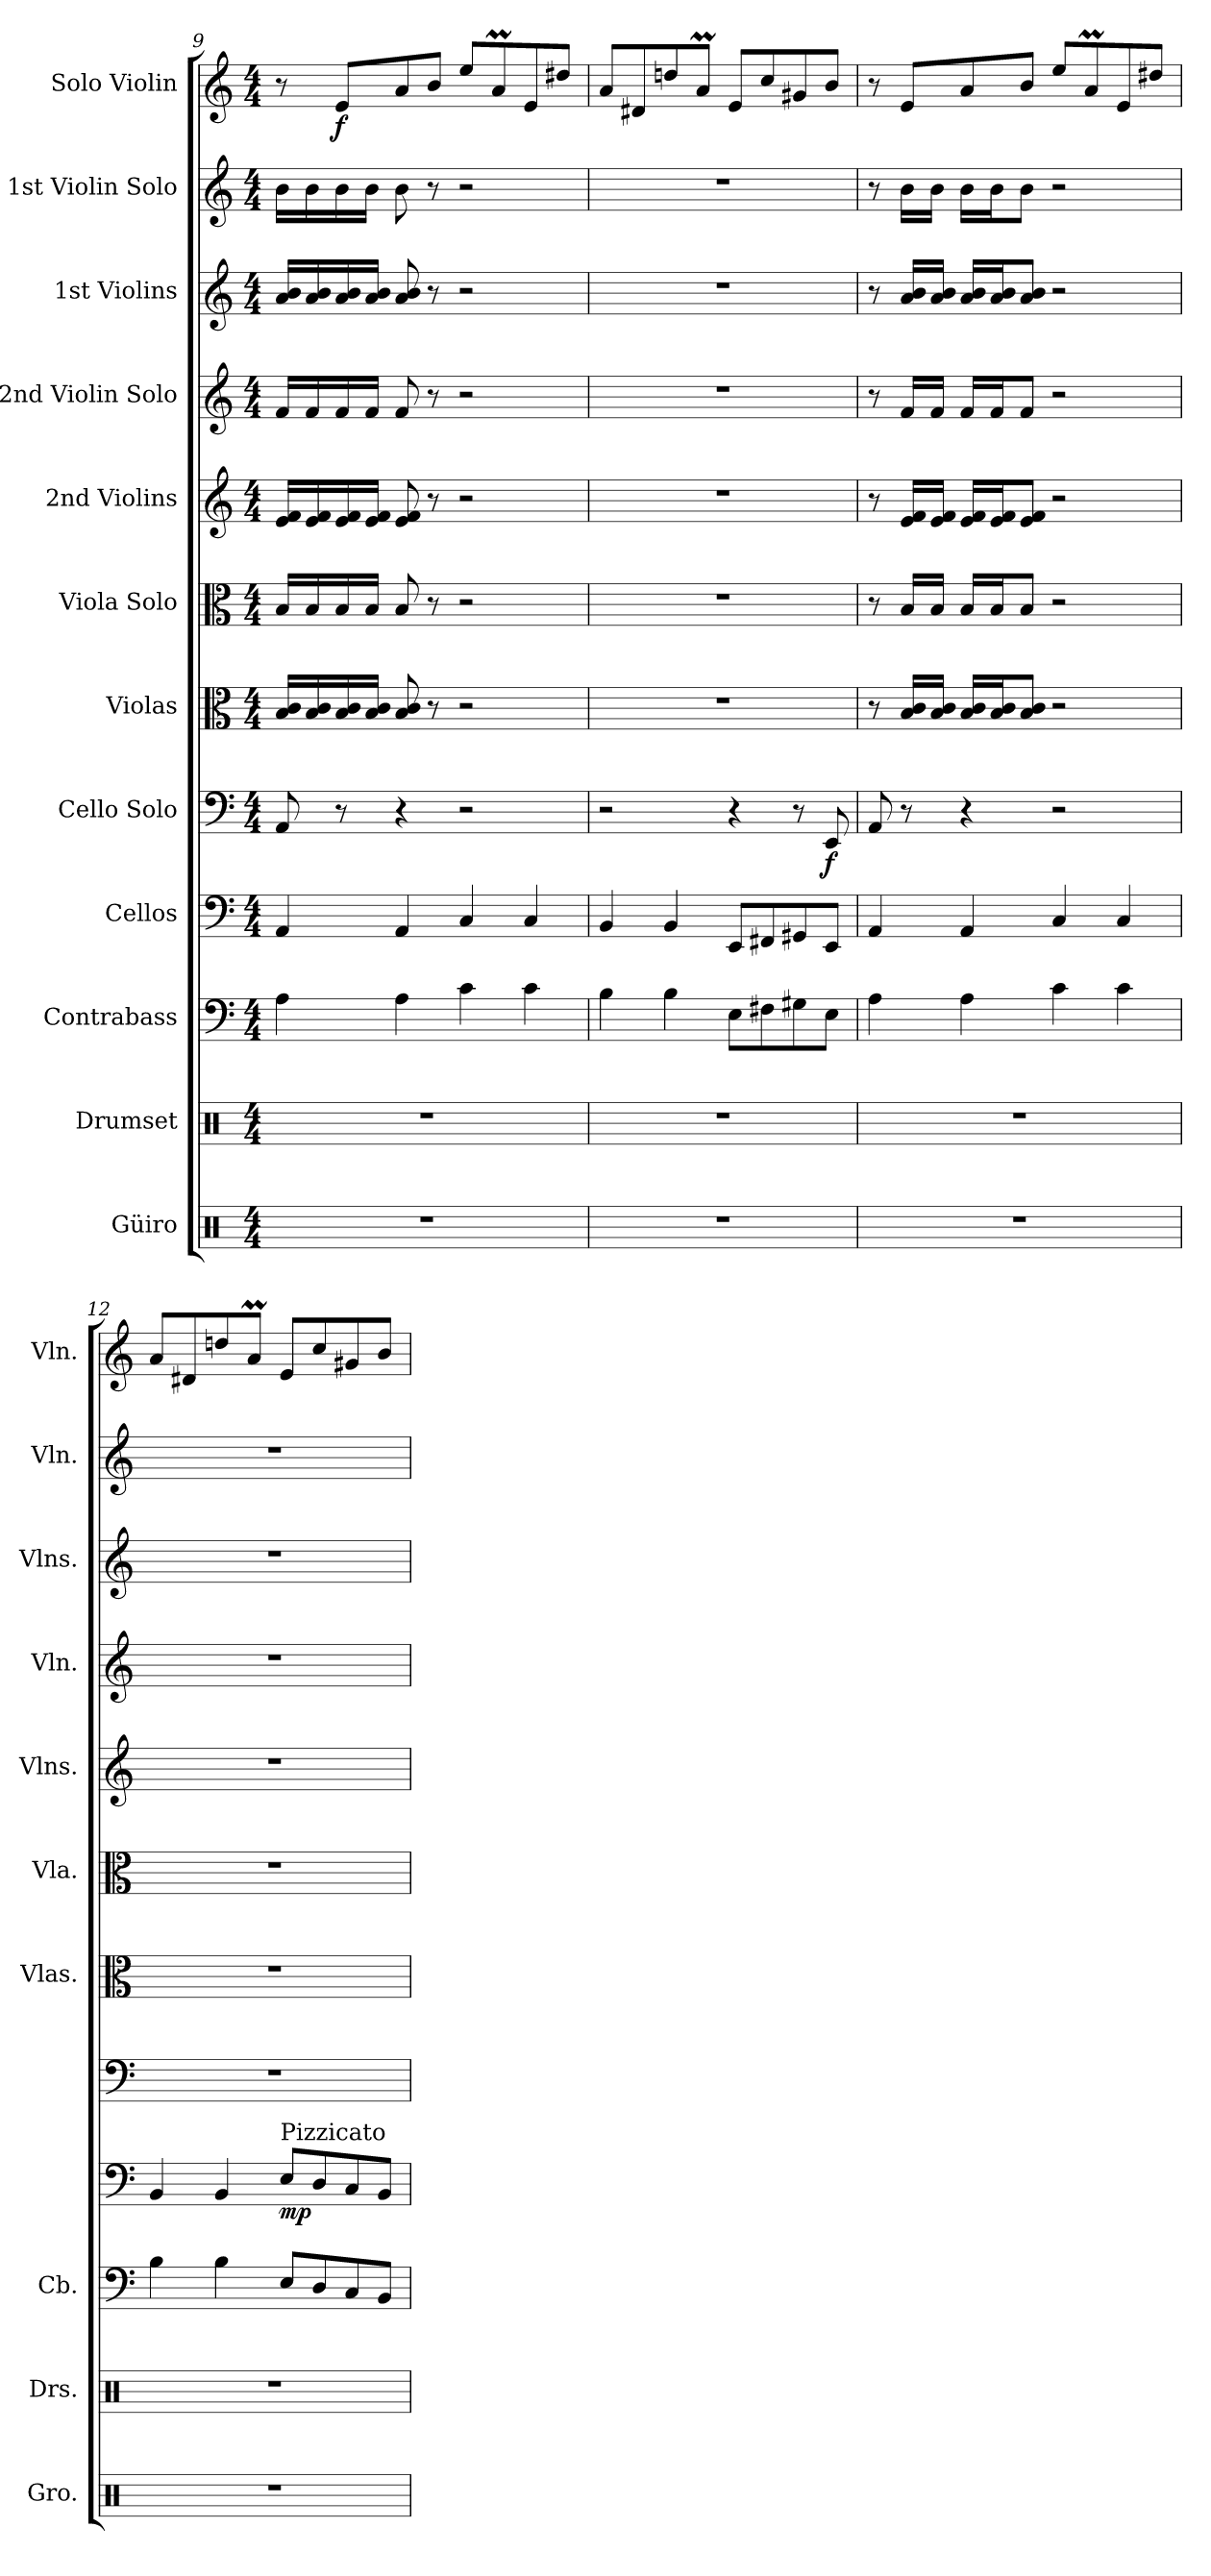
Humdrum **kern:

**kern	**kern	**kern	**kern	**dynam	**kern	**dynam	**kern	**kern	**kern	**kern	**kern	**kern	**kern	**dynam
*part12	*part11	*part10	*part9	*part9	*part8	*part8	*part7	*part6	*part5	*part4	*part3	*part2	*part1	*part1
*staff12	*staff11	*staff10	*staff9	*staff9	*staff8	*staff8	*staff7	*staff6	*staff5	*staff4	*staff3	*staff2	*staff1	*staff1
*I"Güiro	*I"Drumset	*I"Contrabass	*I"Cellos	*	*I"Cello Solo	*	*I"Violas	*I"Viola Solo	*I"2nd Violins	*I"2nd Violin Solo	*I"1st Violins	*I"1st Violin Solo	*I"Solo Violin	*
*I'Gro.	*I'Drs.	*I'Cb.	*	*	*	*	*I'Vlas.	*I'Vla.	*I'Vlns.	*I'Vln.	*I'Vlns.	*I'Vln.	*I'Vln.	*
*clefX	*clefX	*clefF4	*clefF4	*	*clefF4	*	*clefC3	*clefC3	*clefG2	*clefG2	*clefG2	*clefG2	*clefG2	*
*	*	*ITrd7c12	*	*	*	*	*	*	*	*	*	*	*	*
*k[]	*k[]	*k[]	*k[]	*	*k[]	*	*k[]	*k[]	*k[]	*k[]	*k[]	*k[]	*k[]	*
*M4/4	*M4/4	*M4/4	*M4/4	*	*M4/4	*	*M4/4	*M4/4	*M4/4	*M4/4	*M4/4	*M4/4	*M4/4	*
=9	=9	=9	=9	=9	=9	=9	=9	=9	=9	=9	=9	=9	=9	=9
1r	1r	4AA\	4AA/	.	8AA/	.	16B/ 16c/LL	16B/LL	16e/ 16f/LL	16f/LL	16a/ 16b/LL	16b\LL	8r	.
.	.	.	.	.	.	.	16B/ 16c/	16B/	16e/ 16f/	16f/	16a/ 16b/	16b\	.	.
!	!	!	!	!	!	!	!	!	!	!	!	!	!	!LO:DY:b
.	.	.	.	.	8r	.	16B/ 16c/	16B/	16e/ 16f/	16f/	16a/ 16b/	16b\	8e/L	f
.	.	.	.	.	.	.	16B/ 16c/JJ	16B/JJ	16e/ 16f/JJ	16f/JJ	16a/ 16b/JJ	16b\JJ	.	.
.	.	4AA\	4AA/	.	4r	.	8B/ 8c/	8B/	8e/ 8f/	8f/	8a/ 8b/	8b\	8a/	.
.	.	.	.	.	.	.	8r	8r	8r	8r	8r	8r	8b/J	.
.	.	4C\	4C/	.	2r	.	2r	2r	2r	2r	2r	2r	8ee/L	.
.	.	.	.	.	.	.	.	.	.	.	.	.	8aM/	.
.	.	4C\	4C/	.	.	.	.	.	.	.	.	.	8e/	.
.	.	.	.	.	.	.	.	.	.	.	.	.	8dd#X/J	.
=10	=10	=10	=10	=10	=10	=10	=10	=10	=10	=10	=10	=10	=10	=10
1r	1r	4BB\	4BB/	.	2r	.	1r	1r	1r	1r	1r	1r	8a/L	.
.	.	.	.	.	.	.	.	.	.	.	.	.	8d#X/	.
.	.	4BB\	4BB/	.	.	.	.	.	.	.	.	.	8ddn/	.
.	.	.	.	.	.	.	.	.	.	.	.	.	8aM/J	.
.	.	8EE\L	8EE/L	.	4r	.	.	.	.	.	.	.	8e/L	.
.	.	8FF#X\	8FF#X/	.	.	.	.	.	.	.	.	.	8cc/	.
.	.	8GG#X\	8GG#X/	.	8r	.	.	.	.	.	.	.	8g#X/	.
!	!	!	!	!	!	!LO:DY:b	!	!	!	!	!	!	!	!
.	.	8EE\J	8EE/J	.	8EE/	f	.	.	.	.	.	.	8b/J	.
!!LO:PB:g=z
=11	=11	=11	=11	=11	=11	=11	=11	=11	=11	=11	=11	=11	=11	=11
1r	1r	4AA\	4AA/	.	8AA/	.	8r	8r	8r	8r	8r	8r	8r	.
.	.	.	.	.	8r	.	16B/ 16c/LL	16B/LL	16e/ 16f/LL	16f/LL	16a/ 16b/LL	16b\LL	8e/L	.
.	.	.	.	.	.	.	16B/ 16c/JJ	16B/JJ	16e/ 16f/JJ	16f/JJ	16a/ 16b/JJ	16b\JJ	.	.
.	.	4AA\	4AA/	.	4r	.	16B/ 16c/LL	16B/LL	16e/ 16f/LL	16f/LL	16a/ 16b/LL	16b\LL	8a/	.
.	.	.	.	.	.	.	16B/ 16c/J	16B/J	16e/ 16f/J	16f/J	16a/ 16b/J	16b\J	.	.
.	.	.	.	.	.	.	8B/ 8c/J	8B/J	8e/ 8f/J	8f/J	8a/ 8b/J	8b\J	8b/J	.
.	.	4C\	4C/	.	2r	.	2r	2r	2r	2r	2r	2r	8ee/L	.
.	.	.	.	.	.	.	.	.	.	.	.	.	8aM/	.
.	.	4C\	4C/	.	.	.	.	.	.	.	.	.	8e/	.
.	.	.	.	.	.	.	.	.	.	.	.	.	8dd#X/J	.
=12	=12	=12	=12	=12	=12	=12	=12	=12	=12	=12	=12	=12	=12	=12
1r	1r	4BB\	4BB/	.	1r	.	1r	1r	1r	1r	1r	1r	8a/L	.
.	.	.	.	.	.	.	.	.	.	.	.	.	8d#X/	.
.	.	4BB\	4BB/	.	.	.	.	.	.	.	.	.	8ddn/	.
.	.	.	.	.	.	.	.	.	.	.	.	.	8aM/J	.
!	!	!	!LO:TX:a:t=Pizzicato	!	!	!	!	!	!	!	!	!	!	!
!	!	!	!	!LO:DY:b	!	!	!	!	!	!	!	!	!	!
.	.	8EE/L	8E/L	mp	.	.	.	.	.	.	.	.	8e/L	.
.	.	8DD/	8D/	.	.	.	.	.	.	.	.	.	8cc/	.
.	.	8CC/	8C/	.	.	.	.	.	.	.	.	.	8g#X/	.
.	.	8BBB/J	8BB/J	.	.	.	.	.	.	.	.	.	8b/J	.
=	=	=	=	=	=	=	=	=	=	=	=	=	=	=
*-	*-	*-	*-	*-	*-	*-	*-	*-	*-	*-	*-	*-	*-	*-
